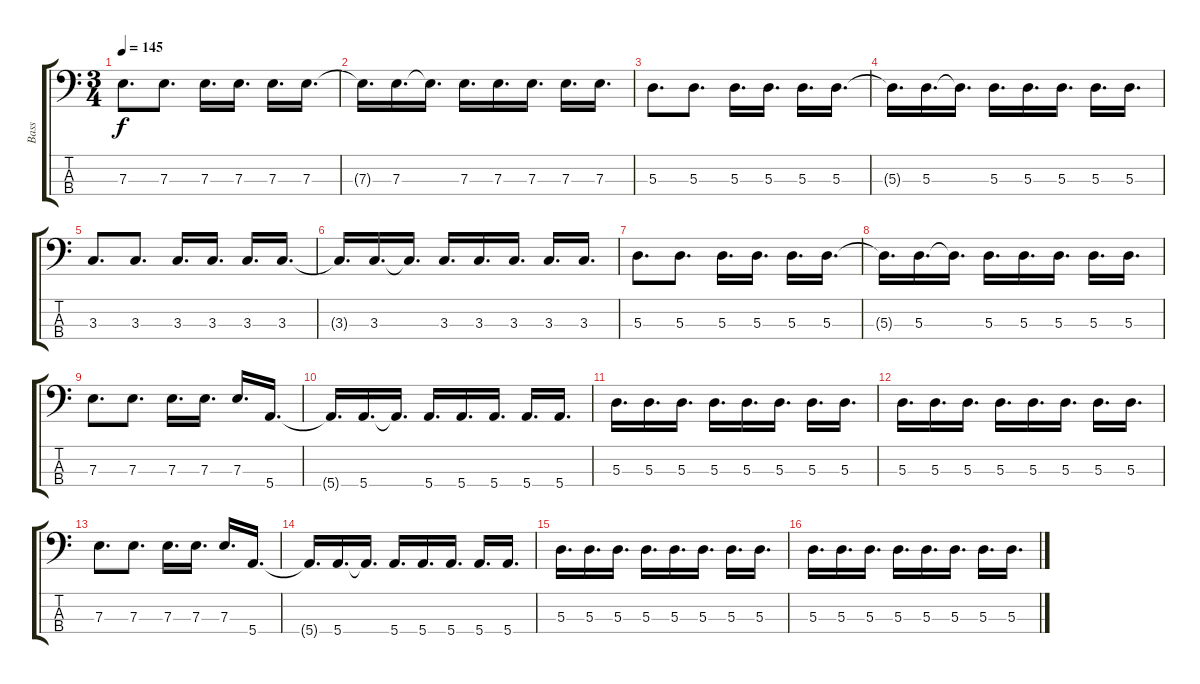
\track ("Bass" "Bass") {instrument electricbasspick}
\staff {score tabs}
\tuning (G2 D2 A1 E1) {hide}
\ts (3 4)
\tempo 145
\clef f4
\ks c
7.3.8{d dy f} 7.3.8{d} 7.3.16{d} 7.3.16{d} 7.3.16{d} 7.3.16{d} |
7.3{t}.16{d} 7.3.16{d} 7.3{t}.16{d} 7.3.16{d} 7.3.16{d} 7.3.16{d} 7.3.16{d} 7.3.16{d} |
5.3.8{d} 5.3.8{d} 5.3.16{d} 5.3.16{d} 5.3.16{d} 5.3.16{d} |
5.3{t}.16{d} 5.3.16{d} 5.3{t}.16{d} 5.3.16{d} 5.3.16{d} 5.3.16{d} 5.3.16{d} 5.3.16{d} |
3.3.8{d} 3.3.8{d} 3.3.16{d} 3.3.16{d} 3.3.16{d} 3.3.16{d} |
3.3{t}.16{d} 3.3.16{d} 3.3{t}.16{d} 3.3.16{d} 3.3.16{d} 3.3.16{d} 3.3.16{d} 3.3.16{d} |
5.3.8{d} 5.3.8{d} 5.3.16{d} 5.3.16{d} 5.3.16{d} 5.3.16{d} |
5.3{t}.16{d} 5.3.16{d} 5.3{t}.16{d} 5.3.16{d} 5.3.16{d} 5.3.16{d} 5.3.16{d} 5.3.16{d} |
7.3.8{d} 7.3.8{d} 7.3.16{d} 7.3.16{d} 7.3.16{d} 5.4.16{d} |
5.4{t}.16{d} 5.4.16{d} 5.4{t}.16{d} 5.4.16{d} 5.4.16{d} 5.4.16{d} 5.4.16{d} 5.4.16{d} |
5.3.16{d} 5.3.16{d} 5.3.16{d} 5.3.16{d} 5.3.16{d} 5.3.16{d} 5.3.16{d} 5.3.16{d} |
5.3.16{d} 5.3.16{d} 5.3.16{d} 5.3.16{d} 5.3.16{d} 5.3.16{d} 5.3.16{d} 5.3.16{d} |
7.3.8{d} 7.3.8{d} 7.3.16{d} 7.3.16{d} 7.3.16{d} 5.4.16{d} |
5.4{t}.16{d} 5.4.16{d} 5.4{t}.16{d} 5.4.16{d} 5.4.16{d} 5.4.16{d} 5.4.16{d} 5.4.16{d} |
5.3.16{d} 5.3.16{d} 5.3.16{d} 5.3.16{d} 5.3.16{d} 5.3.16{d} 5.3.16{d} 5.3.16{d} |
5.3.16{d} 5.3.16{d} 5.3.16{d} 5.3.16{d} 5.3.16{d} 5.3.16{d} 5.3.16{d} 5.3.16{d}
